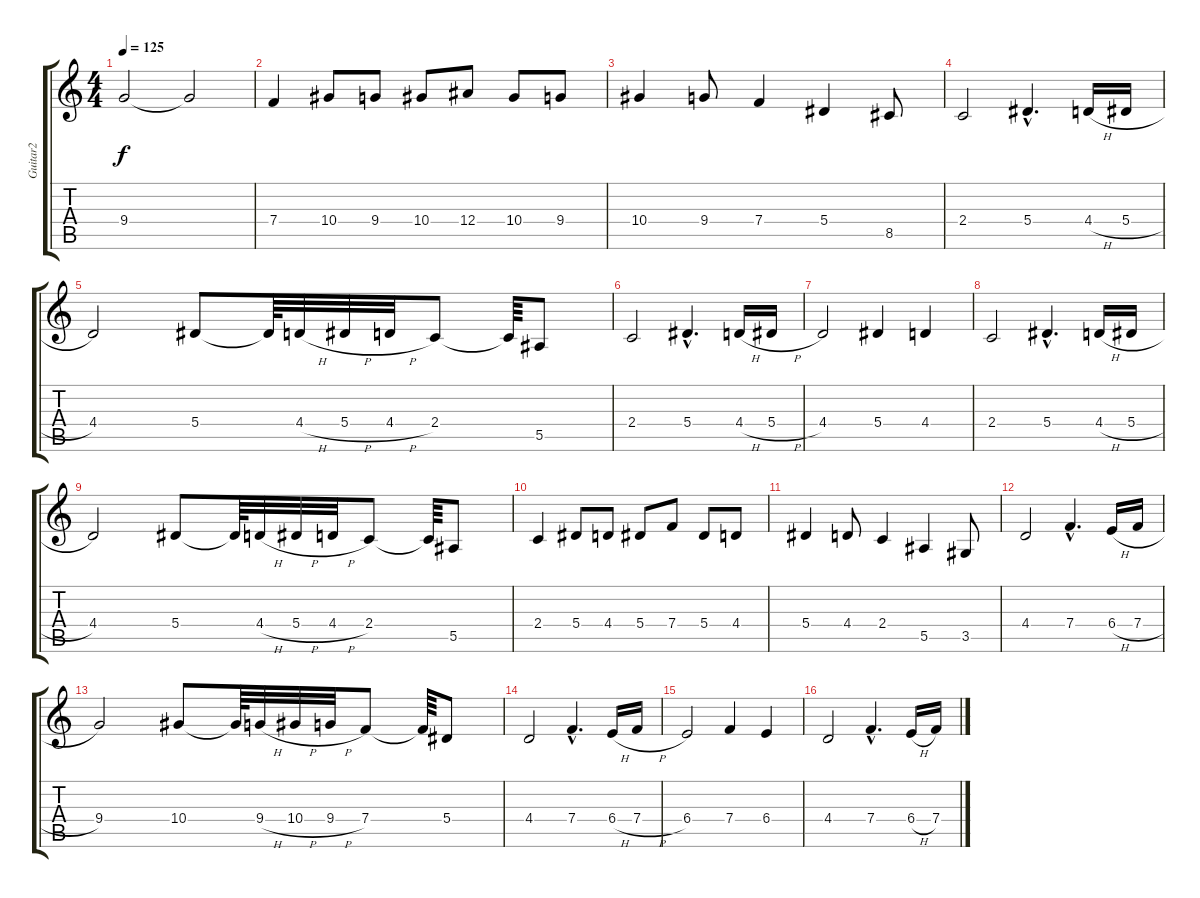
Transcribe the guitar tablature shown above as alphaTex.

\track ("Guitar2" "Guitar2") {instrument distortionguitar}
\staff {score tabs}
\tuning (C4 G3 Eb3 Bb2 F2 C2) {hide}
\ts (4 4)
\tempo 125
\clef g2
\ks c
9.4.2{dy f} 9.4{t}.2 |
7.4.4 10.4.8 9.4.8 10.4.8 12.4.8 10.4.8 9.4.8 |
10.4.4 9.4.8 7.4.4 5.4.4 8.5.8 |
2.4.2 5.4{hac}.4{d} 4.4{h}.16 5.4{h}.16 |
4.4.2 5.4.8 5.4{t}.64 4.4{h}.32 5.4{h}.32 4.4{h}.32 2.4.8 2.4{t}.64 5.5.8 |
2.4.2 5.4{hac}.4{d} 4.4{h}.16 5.4{h}.16 |
4.4.2 5.4.4 4.4.4 |
2.4.2 5.4{hac}.4{d} 4.4{h}.16 5.4{h}.16 |
4.4.2 5.4.8 5.4{t}.64 4.4{h}.32 5.4{h}.32 4.4{h}.32 2.4.8 2.4{t}.64 5.5.8 |
2.4.4 5.4.8 4.4.8 5.4.8 7.4.8 5.4.8 4.4.8 |
5.4.4 4.4.8 2.4.4 5.5.4 3.5.8 |
4.4.2 7.4{hac}.4{d} 6.4{h}.16 7.4{h}.16 |
9.4.2 10.4.8 10.4{t}.64 9.4{h}.32 10.4{h}.32 9.4{h}.32 7.4.8 7.4{t}.64 5.4.8 |
4.4.2 7.4{hac}.4{d} 6.4{h}.16 7.4{h}.16 |
6.4.2 7.4.4 6.4.4 |
4.4.2 7.4{hac}.4{d} 6.4{h}.16 7.4{h}.16
